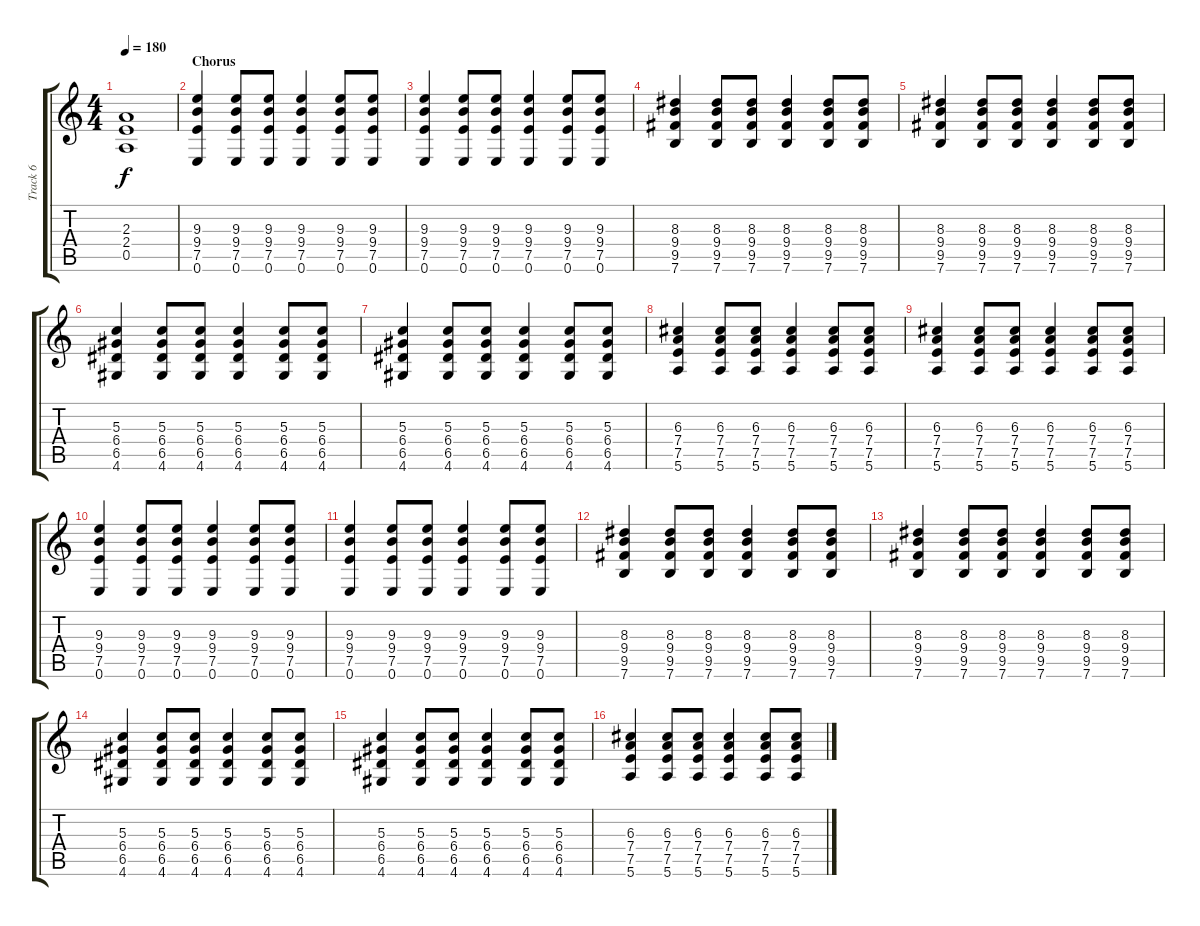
\track ("Track 6" "Track 6") {instrument overdrivenguitar}
\staff {score tabs}
\tuning (E4 B3 G3 D3 A2 E2) {hide}
\ts (4 4)
\tempo 180
\clef g2
\ks c
(2.3{t} 2.4{t} 0.5{t}).1{dy f} |
\section ("" "Chorus")
(9.3 9.4 7.5 0.6).4 (9.3 9.4 7.5 0.6).8 (9.3 9.4 7.5 0.6).8 (9.3 9.4 7.5 0.6).4 (9.3 9.4 7.5 0.6).8 (9.3 9.4 7.5 0.6).8 |
(9.3 9.4 7.5 0.6).4 (9.3 9.4 7.5 0.6).8 (9.3 9.4 7.5 0.6).8 (9.3 9.4 7.5 0.6).4 (9.3 9.4 7.5 0.6).8 (9.3 9.4 7.5 0.6).8 |
(8.3 9.4 9.5 7.6).4 (8.3 9.4 9.5 7.6).8 (8.3 9.4 9.5 7.6).8 (8.3 9.4 9.5 7.6).4 (8.3 9.4 9.5 7.6).8 (8.3 9.4 9.5 7.6).8 |
(8.3 9.4 9.5 7.6).4 (8.3 9.4 9.5 7.6).8 (8.3 9.4 9.5 7.6).8 (8.3 9.4 9.5 7.6).4 (8.3 9.4 9.5 7.6).8 (8.3 9.4 9.5 7.6).8 |
(5.3 6.4 6.5 4.6).4 (5.3 6.4 6.5 4.6).8 (5.3 6.4 6.5 4.6).8 (5.3 6.4 6.5 4.6).4 (5.3 6.4 6.5 4.6).8 (5.3 6.4 6.5 4.6).8 |
(5.3 6.4 6.5 4.6).4 (5.3 6.4 6.5 4.6).8 (5.3 6.4 6.5 4.6).8 (5.3 6.4 6.5 4.6).4 (5.3 6.4 6.5 4.6).8 (5.3 6.4 6.5 4.6).8 |
(6.3 7.4 7.5 5.6).4 (6.3 7.4 7.5 5.6).8 (6.3 7.4 7.5 5.6).8 (6.3 7.4 7.5 5.6).4 (6.3 7.4 7.5 5.6).8 (6.3 7.4 7.5 5.6).8 |
(6.3 7.4 7.5 5.6).4 (6.3 7.4 7.5 5.6).8 (6.3 7.4 7.5 5.6).8 (6.3 7.4 7.5 5.6).4 (6.3 7.4 7.5 5.6).8 (6.3 7.4 7.5 5.6).8 |
(9.3 9.4 7.5 0.6).4 (9.3 9.4 7.5 0.6).8 (9.3 9.4 7.5 0.6).8 (9.3 9.4 7.5 0.6).4 (9.3 9.4 7.5 0.6).8 (9.3 9.4 7.5 0.6).8 |
(9.3 9.4 7.5 0.6).4 (9.3 9.4 7.5 0.6).8 (9.3 9.4 7.5 0.6).8 (9.3 9.4 7.5 0.6).4 (9.3 9.4 7.5 0.6).8 (9.3 9.4 7.5 0.6).8 |
(8.3 9.4 9.5 7.6).4 (8.3 9.4 9.5 7.6).8 (8.3 9.4 9.5 7.6).8 (8.3 9.4 9.5 7.6).4 (8.3 9.4 9.5 7.6).8 (8.3 9.4 9.5 7.6).8 |
(8.3 9.4 9.5 7.6).4 (8.3 9.4 9.5 7.6).8 (8.3 9.4 9.5 7.6).8 (8.3 9.4 9.5 7.6).4 (8.3 9.4 9.5 7.6).8 (8.3 9.4 9.5 7.6).8 |
(5.3 6.4 6.5 4.6).4 (5.3 6.4 6.5 4.6).8 (5.3 6.4 6.5 4.6).8 (5.3 6.4 6.5 4.6).4 (5.3 6.4 6.5 4.6).8 (5.3 6.4 6.5 4.6).8 |
(5.3 6.4 6.5 4.6).4 (5.3 6.4 6.5 4.6).8 (5.3 6.4 6.5 4.6).8 (5.3 6.4 6.5 4.6).4 (5.3 6.4 6.5 4.6).8 (5.3 6.4 6.5 4.6).8 |
(6.3 7.4 7.5 5.6).4 (6.3 7.4 7.5 5.6).8 (6.3 7.4 7.5 5.6).8 (6.3 7.4 7.5 5.6).4 (6.3 7.4 7.5 5.6).8 (6.3 7.4 7.5 5.6).8
